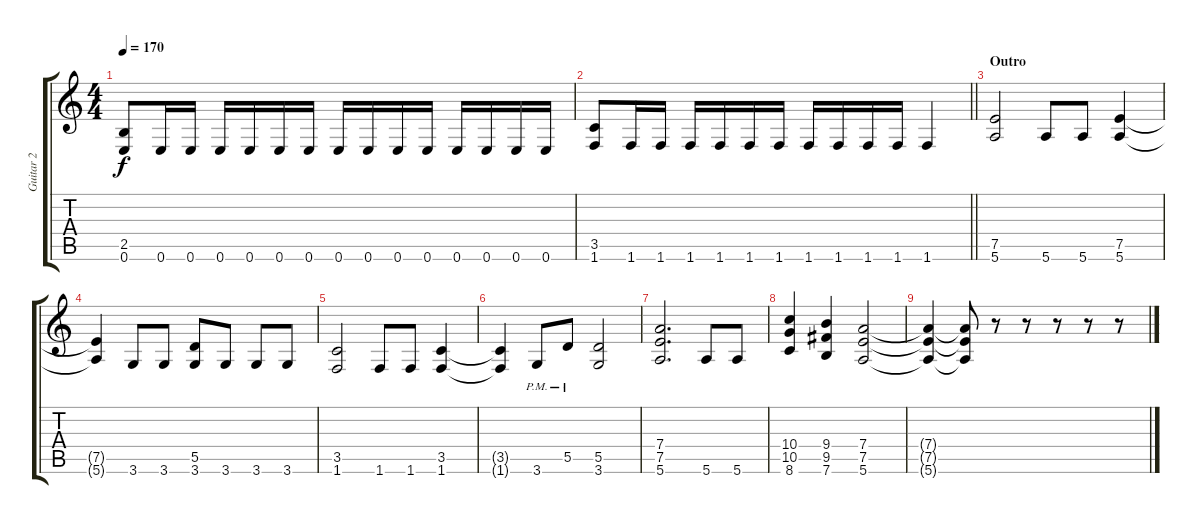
\track ("Guitar 2" "Guitar 2") {instrument distortionguitar}
\staff {score tabs}
\tuning (E4 B3 G3 D3 A2 E2) {hide}
\ts (4 4)
\tempo 170
\clef g2
\ks c
(2.5 0.6).8{dy f} 0.6.16 0.6.16 0.6.16 0.6.16 0.6.16 0.6.16 0.6.16 0.6.16 0.6.16 0.6.16 0.6.16 0.6.16 0.6.16 0.6.16 |
\barLineRight lightlight
(3.5 1.6).8 1.6.16 1.6.16 1.6.16 1.6.16 1.6.16 1.6.16 1.6.16 1.6.16 1.6.16 1.6.16 1.6.4 |
\section ("" "Outro")
(7.5 5.6).2 5.6.8 5.6.8 (7.5 5.6).4 |
(7.5{t} 5.6{t}).4 3.6.8 3.6.8 (5.5 3.6).8 3.6.8 3.6.8 3.6.8 |
(3.5 1.6).2 1.6.8 1.6.8 (3.5 1.6).4 |
(3.5{t} 1.6{t}).4 3.6{pm}.8 5.5{pm}.8 (5.5 3.6).2 |
(7.4 7.5 5.6).2{d} 5.6.8 5.6.8 |
(10.4 10.5 8.6).4 (9.4 9.5 7.6).4 (7.4 7.5 5.6).2 |
(7.4{t} 7.5{t} 5.6{t}).4 (7.4{t} 7.5{t} 5.6{t}).8 r.8 r.8 r.8 r.8 r.8
